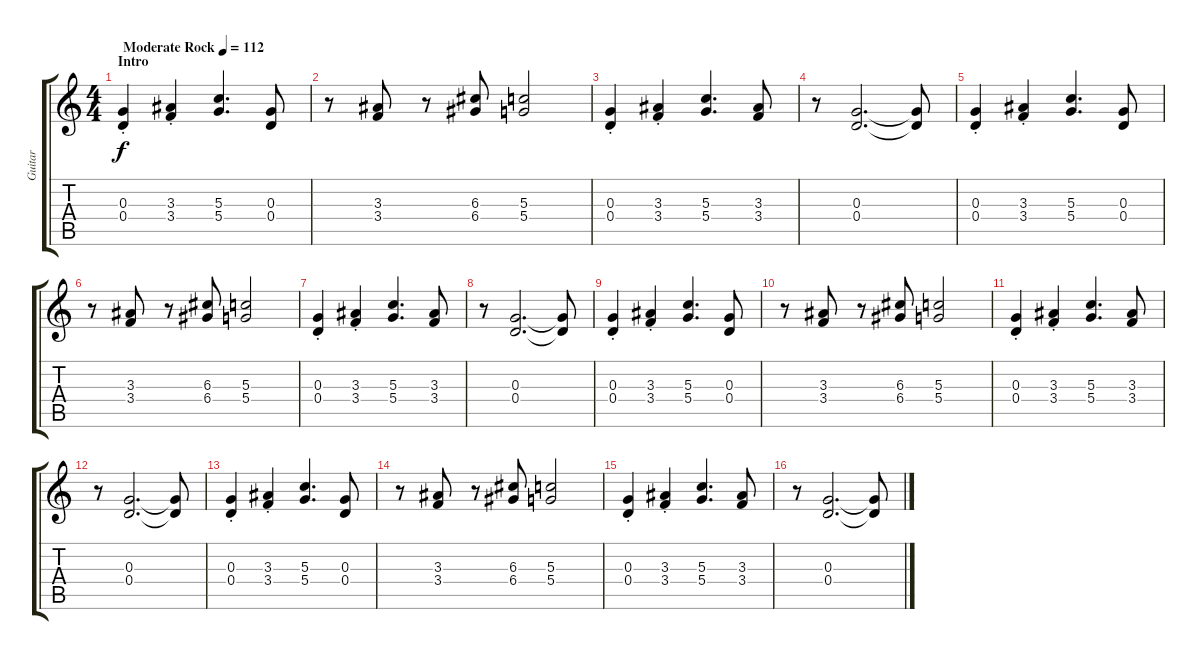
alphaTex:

\track ("Guitar" "Guitar") {instrument overdrivenguitar}
\staff {score tabs}
\tuning (E4 B3 G3 D3 A2 E2) {hide}
\ts (4 4)
\section ("" "Intro")
\tempo (112 "Moderate Rock")
\clef g2
\ks c
(0.3{st} 0.4{st}).4{dy f instrument overdrivenguitar} (3.3{st} 3.4{st}).4 (5.3 5.4).4{d} (0.3 0.4).8 |
r.8 (3.3 3.4).8 r.8 (6.3 6.4).8 (5.3 5.4).2 |
(0.3{st} 0.4{st}).4 (3.3{st} 3.4{st}).4 (5.3 5.4).4{d} (3.3 3.4).8 |
r.8 (0.3 0.4).2{d} (0.3{t} 0.4{t}).8 |
(0.3{st} 0.4{st}).4 (3.3{st} 3.4{st}).4 (5.3 5.4).4{d} (0.3 0.4).8 |
r.8 (3.3 3.4).8 r.8 (6.3 6.4).8 (5.3 5.4).2 |
(0.3{st} 0.4{st}).4 (3.3{st} 3.4{st}).4 (5.3 5.4).4{d} (3.3 3.4).8 |
r.8 (0.3 0.4).2{d} (0.3{t} 0.4{t}).8 |
(0.3{st} 0.4{st}).4 (3.3{st} 3.4{st}).4 (5.3 5.4).4{d} (0.3 0.4).8 |
r.8 (3.3 3.4).8 r.8 (6.3 6.4).8 (5.3 5.4).2 |
(0.3{st} 0.4{st}).4 (3.3{st} 3.4{st}).4 (5.3 5.4).4{d} (3.3 3.4).8 |
r.8 (0.3 0.4).2{d} (0.3{t} 0.4{t}).8 |
(0.3{st} 0.4{st}).4 (3.3{st} 3.4{st}).4 (5.3 5.4).4{d} (0.3 0.4).8 |
r.8 (3.3 3.4).8 r.8 (6.3 6.4).8 (5.3 5.4).2 |
(0.3{st} 0.4{st}).4 (3.3{st} 3.4{st}).4 (5.3 5.4).4{d} (3.3 3.4).8 |
r.8 (0.3 0.4).2{d} (0.3{t} 0.4{t}).8
